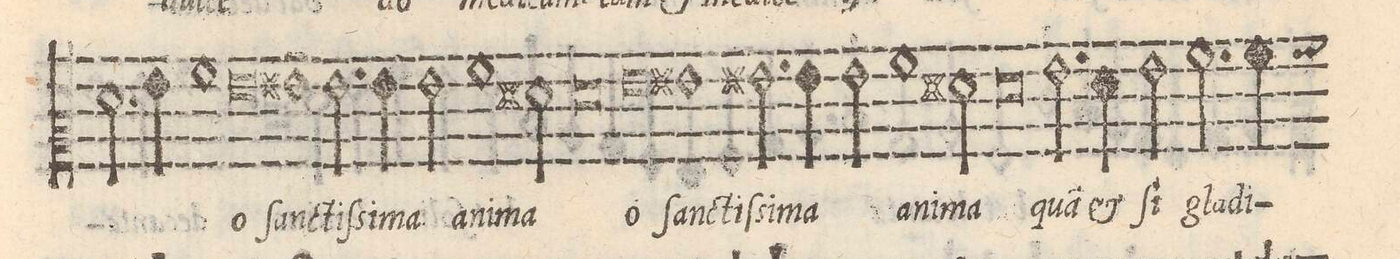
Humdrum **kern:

**kern	**text
*I"Altus	*
*clefC2	*
*k[]	*
*met(C|)	*
*M2/1	*
2.f\	.
4g\	.
=41-	=41-
1a	-do
*	*Xij
0g	O
=42-	=42-
1g#X	ſan-
=43-	=43-
2.g#y\	-ctiſ-
4g#\	-si-
2g#\	-ma
1a\	a-
=44-	=44-
2f#X\	-ni-
0f#	-ma
=45-	=45-
0gny	o
=46-	=46-
1g#X	ſan-
=47-	=47-
2.g#X\	-ctiſ-
4g#\	-si-
2g#\	-ma
1a\	a-
=48-	=48-
2f#X\	-ni-
0f#	-ma
=49-	=49-
2.gny\	qua(m)
4fny\	et
=50-	=50-
2g\	ſi
2.a\	gla-
4a\	-di-
*-	*-
